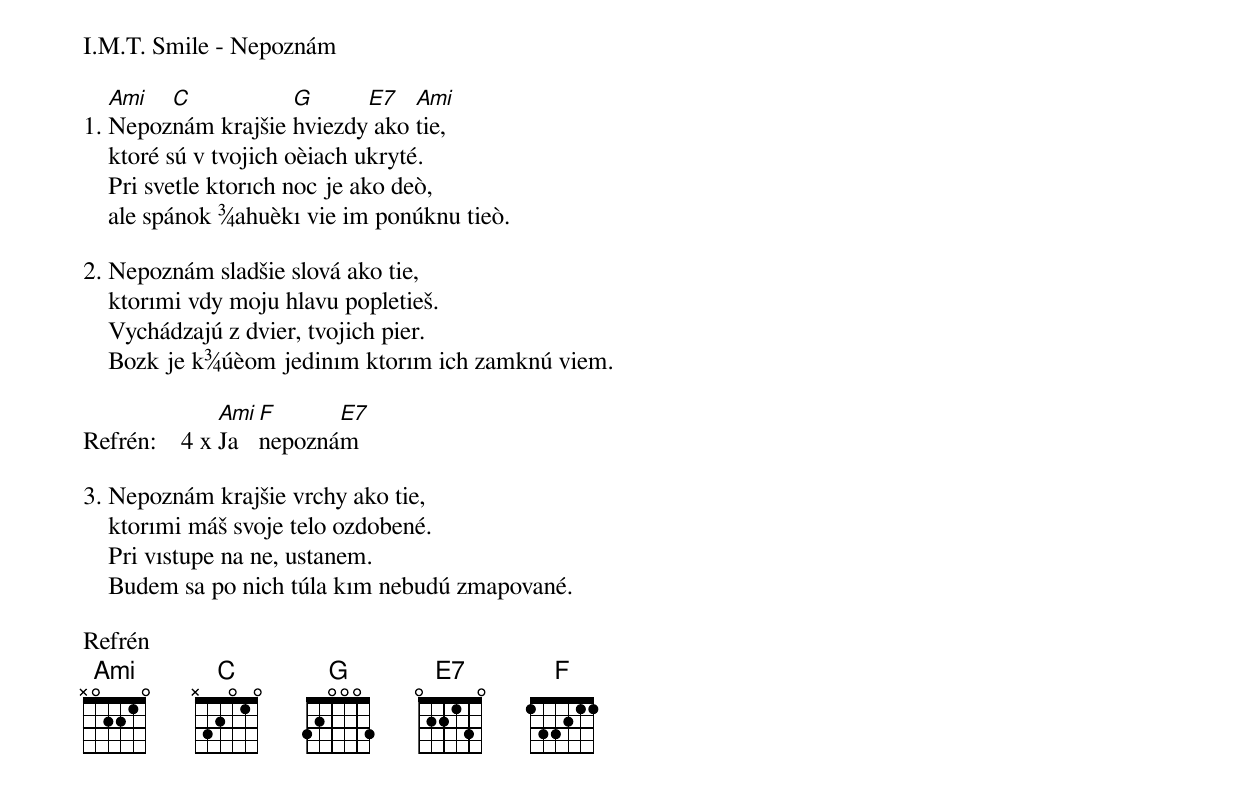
I.M.T. Smile - Nepoznám

1. [Ami]Nepoz[C]nám krajšie [G]hviezdy[E7] ako [Ami]tie,
    ktoré sú v tvojich oèiach ukryté.
    Pri svetle ktorıch noc je ako deò,
    ale spánok ¾ahuèkı vie im ponúknu tieò.

2. Nepoznám sladšie slová ako tie,
    ktorımi vdy moju hlavu popletieš.
    Vychádzajú z dvier, tvojich pier.
    Bozk je k¾úèom jedinım ktorım ich zamknú viem.

Refrén:    4 x [Ami]Ja [F]nepozná[E7]m

3. Nepoznám krajšie vrchy ako tie,
    ktorımi máš svoje telo ozdobené.
    Pri vıstupe na ne, ustanem.
    Budem sa po nich túla kım nebudú zmapované.

Refrén
